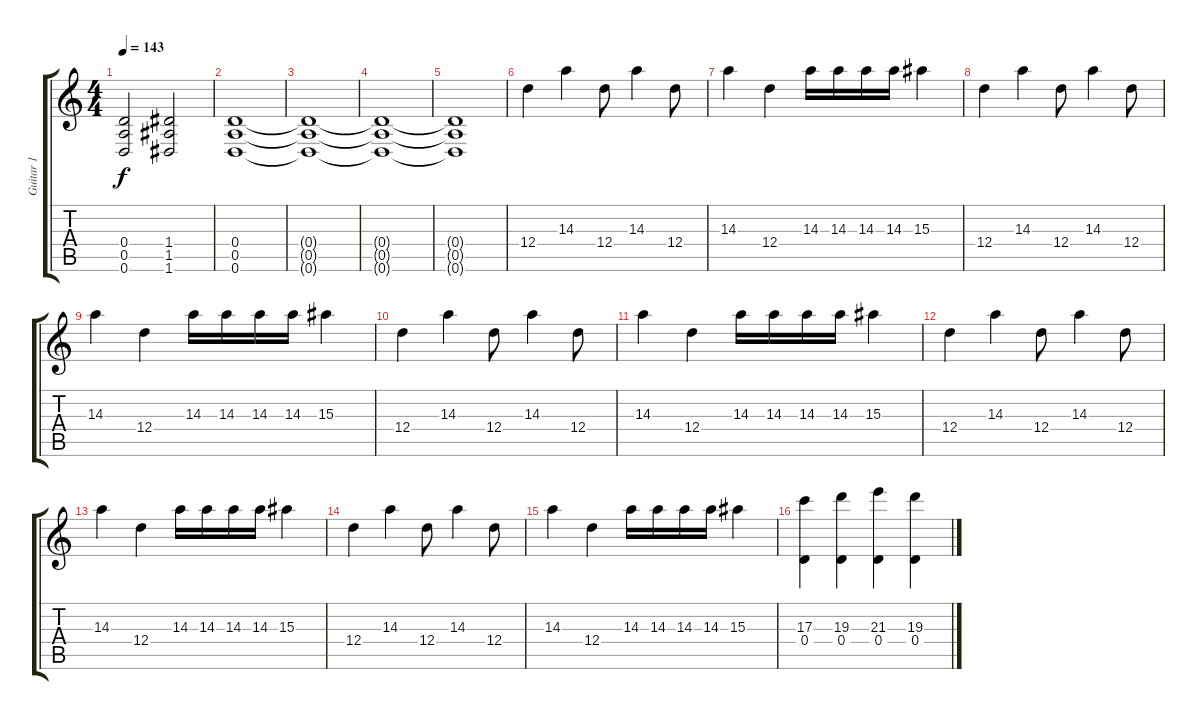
\track ("Guitar 1" "Guitar 1") {instrument distortionguitar}
\staff {score tabs}
\tuning (E4 B3 G3 D3 A2 D2) {hide}
\ts (4 4)
\tempo 143
\clef g2
\ks c
(0.4{t} 0.5{t} 0.6{t}).2{dy f} (1.4 1.5 1.6).2 |
(0.4 0.5 0.6).1 |
(0.4{t} 0.5{t} 0.6{t}).1 |
(0.4{t} 0.5{t} 0.6{t}).1 |
(0.4{t} 0.5{t} 0.6{t}).1 |
12.4.4 14.3.4 12.4.8 14.3.4 12.4.8 |
14.3.4 12.4.4 14.3.16 14.3.16 14.3.16 14.3.16 15.3.4 |
12.4.4 14.3.4 12.4.8 14.3.4 12.4.8 |
14.3.4 12.4.4 14.3.16 14.3.16 14.3.16 14.3.16 15.3.4 |
12.4.4 14.3.4 12.4.8 14.3.4 12.4.8 |
14.3.4 12.4.4 14.3.16 14.3.16 14.3.16 14.3.16 15.3.4 |
12.4.4 14.3.4 12.4.8 14.3.4 12.4.8 |
14.3.4 12.4.4 14.3.16 14.3.16 14.3.16 14.3.16 15.3.4 |
12.4.4 14.3.4 12.4.8 14.3.4 12.4.8 |
14.3.4 12.4.4 14.3.16 14.3.16 14.3.16 14.3.16 15.3.4 |
(17.3 0.4).4 (19.3 0.4).4 (21.3 0.4).4 (19.3 0.4).4
